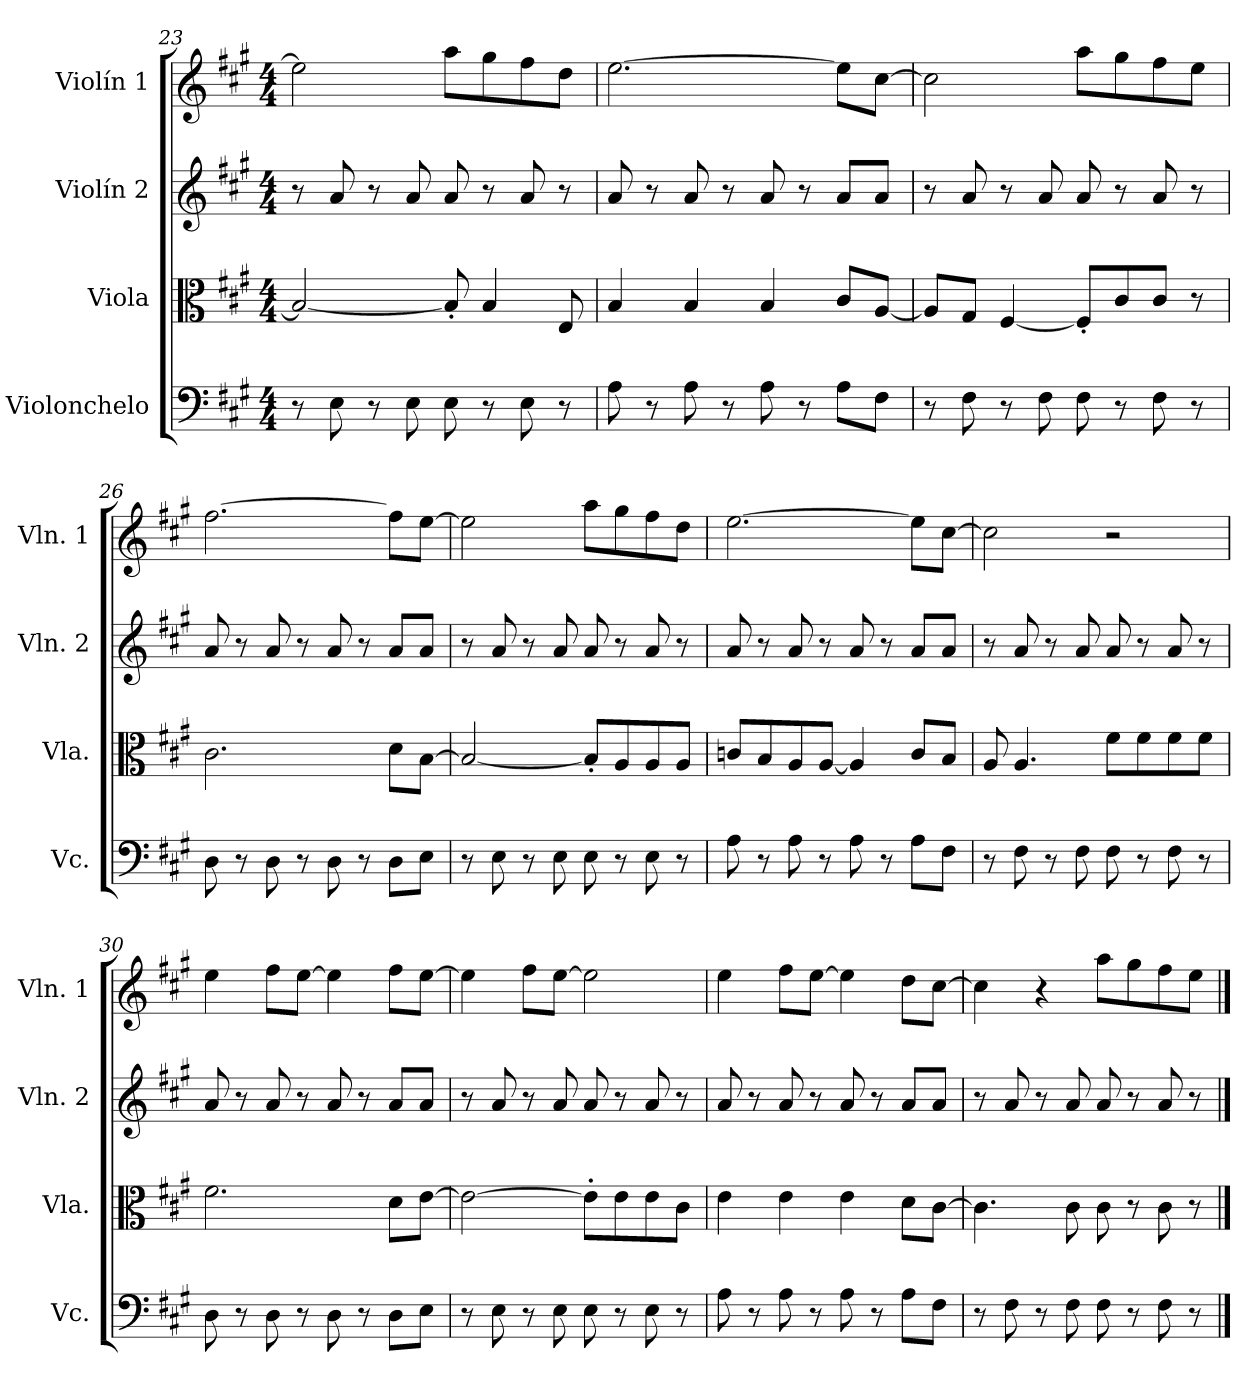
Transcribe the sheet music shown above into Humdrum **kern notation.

**kern	**kern	**kern	**kern
*part4	*part3	*part2	*part1
*staff4	*staff3	*staff2	*staff1
*I"Violonchelo	*I"Viola	*I"Violín 2	*I"Violín 1
*I'Vc.	*I'Vla.	*I'Vln. 2	*I'Vln. 1
!!LO:PB:g=z
*clefF4	*clefC3	*clefG2	*clefG2
*k[f#c#g#]	*k[f#c#g#]	*k[f#c#g#]	*k[f#c#g#]
*A:	*A:	*A:	*A:
*M4/4	*M4/4	*M4/4	*M4/4
=23	=23	=23	=23
8r	2B/_	8r	2ee\]
8E\	.	8a/	.
8r	.	8r	.
8E\	.	8a/	.
8E\	8B'/]	8a/	8aa\L
8r	4B/	8r	8gg#\
8E\	.	8a/	8ff#\
8r	8E/	8r	8dd\J
=24	=24	=24	=24
8A\	4B/	8a/	[2.ee\
8r	.	8r	.
8A\	4B/	8a/	.
8r	.	8r	.
8A\	4B/	8a/	.
8r	.	8r	.
8A\L	8c#/L	8a/L	8ee\L]
8F#\J	[8A/J	8a/J	[8cc#\J
=25	=25	=25	=25
8r	8A/L]	8r	2cc#\]
8F#\	8G#/J	8a/	.
8r	[4F#/	8r	.
8F#\	.	8a/	.
8F#\	8F#'/L]	8a/	8aa\L
8r	8c#/	8r	8gg#\
8F#\	8c#/J	8a/	8ff#\
8r	8r	8r	8ee\J
=26	=26	=26	=26
8D\	2.c#\	8a/	[2.ff#\
8r	.	8r	.
8D\	.	8a/	.
8r	.	8r	.
8D\	.	8a/	.
8r	.	8r	.
8D\L	8d\L	8a/L	8ff#\L]
8E\J	[8B\J	8a/J	[8ee\J
!!LO:LB:g=z
=27	=27	=27	=27
8r	2B/_	8r	2ee\]
8E\	.	8a/	.
8r	.	8r	.
8E\	.	8a/	.
8E\	8B'/L]	8a/	8aa\L
8r	8A/	8r	8gg#\
8E\	8A/	8a/	8ff#\
8r	8A/J	8r	8dd\J
=28	=28	=28	=28
8A\	8cn/L	8a/	[2.ee\
8r	8B/	8r	.
8A\	8A/	8a/	.
8r	[8A/J	8r	.
8A\	4A/]	8a/	.
8r	.	8r	.
8A\L	8c/L	8a/L	8ee\L]
8F#\J	8B/J	8a/J	[8cc#\J
=29	=29	=29	=29
8r	8A/	8r	2cc#\]
8F#\	4.A/	8a/	.
8r	.	8r	.
8F#\	.	8a/	.
8F#\	8f#\L	8a/	2r
8r	8f#\	8r	.
8F#\	8f#\	8a/	.
8r	8f#\J	8r	.
=30	=30	=30	=30
8D\	2.f#\	8a/	4ee\
8r	.	8r	.
8D\	.	8a/	8ff#\L
8r	.	8r	[8ee\J
8D\	.	8a/	4ee\]
8r	.	8r	.
8D\L	8d\L	8a/L	8ff#\L
8E\J	[8e\J	8a/J	[8ee\J
!!LO:LB:g=z
=31	=31	=31	=31
8r	2e\_	8r	4ee\]
8E\	.	8a/	.
8r	.	8r	8ff#\L
8E\	.	8a/	[8ee\J
8E\	8e'\L]	8a/	2ee\]
8r	8e\	8r	.
8E\	8e\	8a/	.
8r	8c#\J	8r	.
=32	=32	=32	=32
8A\	4e\	8a/	4ee\
8r	.	8r	.
8A\	4e\	8a/	8ff#\L
8r	.	8r	[8ee\J
8A\	4e\	8a/	4ee\]
8r	.	8r	.
8A\L	8d\L	8a/L	8dd\L
8F#\J	[8c#\J	8a/J	[8cc#\J
=33	=33	=33	=33
8r	4.c#\]	8r	4cc#\]
8F#\	.	8a/	.
8r	.	8r	4r
8F#\	8c#\	8a/	.
8F#\	8c#\	8a/	8aa\L
8r	8r	8r	8gg#\
8F#\	8c#\	8a/	8ff#\
8r	8r	8r	8ee\J
==	==	==	==
*-	*-	*-	*-
